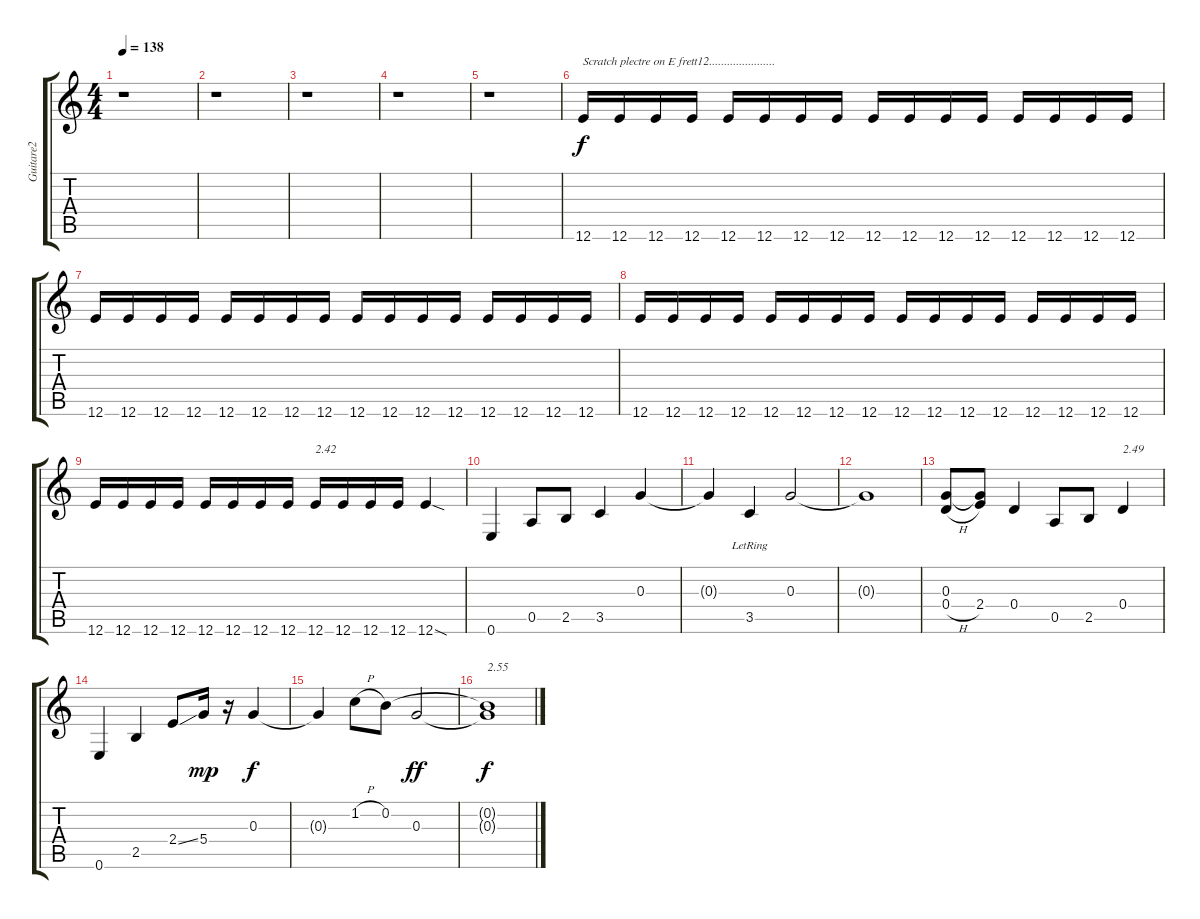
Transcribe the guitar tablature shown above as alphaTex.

\track ("Guitare2" "Guitare2") {instrument electricguitarclean}
\staff {score tabs}
\tuning (E4 B3 G3 D3 A2 E2) {hide}
\ts (4 4)
\tempo 138
\clef g2
\ks c
r.1{dy f} |
r.1 |
r.1 |
r.1 |
r.1 |
12.6.16{txt "Scratch plectre on E frett12......................" volume 2 instrument contrabass} 12.6.16 12.6.16 12.6.16 12.6.16{volume 7} 12.6.16 12.6.16 12.6.16 12.6.16 12.6.16 12.6.16 12.6.16 12.6.16 12.6.16 12.6.16 12.6.16 |
12.6.16 12.6.16 12.6.16 12.6.16 12.6.16 12.6.16 12.6.16 12.6.16 12.6.16 12.6.16 12.6.16 12.6.16 12.6.16 12.6.16 12.6.16 12.6.16 |
12.6.16 12.6.16 12.6.16 12.6.16 12.6.16 12.6.16 12.6.16 12.6.16 12.6.16 12.6.16 12.6.16 12.6.16 12.6.16 12.6.16 12.6.16 12.6.16 |
12.6.16 12.6.16 12.6.16 12.6.16 12.6.16 12.6.16 12.6.16 12.6.16 12.6.16{txt "2.42"} 12.6.16 12.6.16 12.6.16 12.6{sod}.4{volume 10} |
0.6.4{volume 13 instrument electricguitarclean} 0.5.8 2.5.8 3.5.4 0.3.4 |
0.3{t}.4 3.5{lr}.4 0.3.2 |
0.3{t}.1 |
(0.3 0.4{h}).8 (0.3{t} 2.4).8 0.4.4 0.5.8 2.5.8 0.4.4{txt "2.49"} |
0.6.4 2.5.4 2.4{ss}.8 5.4.16{dy mp} r.16 0.3.4{dy f} |
0.3{t}.4 1.2{h}.8 0.2.8 0.3.2{dy ff} |
(0.2{t} 0.3{t}).1{txt "2.55" dy f}
